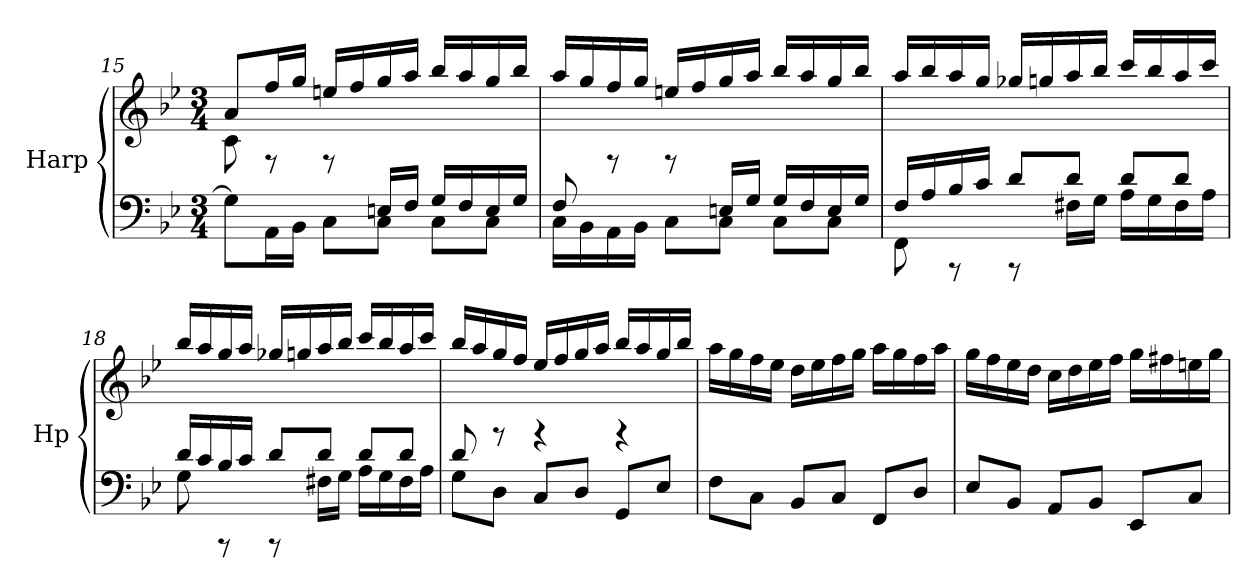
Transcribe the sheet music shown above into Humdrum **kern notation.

**kern	**kern
*part1	*part1
*staff2	*staff1
*I"Harp	*
*I'Hp	*
*clefF4	*clefG2
*k[b-e-]	*k[b-e-]
*M3/4	*M3/4
=15	=15
*^	*^
4.ryy	8G\L]	8a/L	8c\
.	16AA\L	16ff/L	8rF
.	16BB-\JJ	16gg/JJ	.
.	8C\L	16een/LL	8rF
.	.	16ff/	.
16En/LL	8C\J	16gg/	4.ryy
16F/JJ	.	16aa/JJ	.
16G/LL	8C\L	16bb-/LL	.
16F/	.	16aa/	.
16E/	8C\J	16gg/	.
16G/JJ	.	16bb-/JJ	.
=16	=16	=16	=16
8F/	16C\LL	16aa/LL	8ryy
.	16BB-\	16gg/	.
4ryy	16AA\	16ff/	8rF
.	16BB-\JJ	16gg/JJ	.
.	8C\L	16een/LL	8rF
.	.	16ff/	.
16En/LL	8C\J	16gg/	4.ryy
16G/JJ	.	16aa/JJ	.
16G/LL	8C\L	16bb-/LL	.
16F/	.	16aa/	.
16E/	8C\J	16gg/	.
16G/JJ	.	16bb-/JJ	.
*	*	*v	*v
!!LO:PB:g=z
=17	=17	=17
16F/LL	8FF\	16aa/LL
16A/	.	16bb-/
16B-/	8rAAA	16aa/
16c/JJ	.	16gg/JJ
8d/L	8rAAA	16gg-X/LL
.	.	16ggn/
8d/J	16F#X\LL	16aa/
.	16G\JJ	16bb-/JJ
8d/L	16A\LL	16ccc/LL
.	16G\	16bb-/
8d/J	16F#\	16aa/
.	16A\JJ	16ccc/JJ
=18	=18	=18
16d/LL	8G\	16bb-/LL
16c/	.	16aa/
16B-/	8rAAA	16gg/
16c/JJ	.	16aa/JJ
8d/L	8rAAA	16gg-X/LL
.	.	16ggn/
8d/J	16F#X\LL	16aa/
.	16G\JJ	16bb-/JJ
8d/L	16A\LL	16ccc/LL
.	16G\	16bb-/
8d/J	16F#\	16aa/
.	16A\JJ	16ccc/JJ
!!LO:LB:g=z
=19	=19	=19
*	*	*^
8d/	8G\L	16bb-/LL	8ryy
.	.	16aa/	.
2ryy	8D\J	16gg/	8rF
.	.	16ff/JJ	.
.	8C/L	16ee-/LL	4rF
.	.	16ff/	.
.	8D/J	16gg/	.
.	.	16aa/JJ	.
.	8GG/L	16bb-/LL	4rF
.	.	16aa/	.
8ryy	8E-/J	16gg/	.
.	.	16bb-/JJ	.
*v	*v	*	*
*	*v	*v
=20	=20
8F\L	16aa\LL
.	16gg\
8C\J	16ff\
.	16ee-\JJ
8BB-/L	16dd\LL
.	16ee-\
8C/J	16ff\
.	16gg\JJ
8FF/L	16aa\LL
.	16gg\
8D/J	16ff\
.	16aa\JJ
=21	=21
8E-/L	16gg\LL
.	16ff\
8BB-/J	16ee-\
.	16dd\JJ
8AA/L	16cc\LL
.	16dd\
8BB-/J	16ee-\
.	16ff\JJ
8EE-/L	16gg\LL
.	16ff#X\
8C/J	16een\
.	16gg\JJ
=	=
*-	*-
